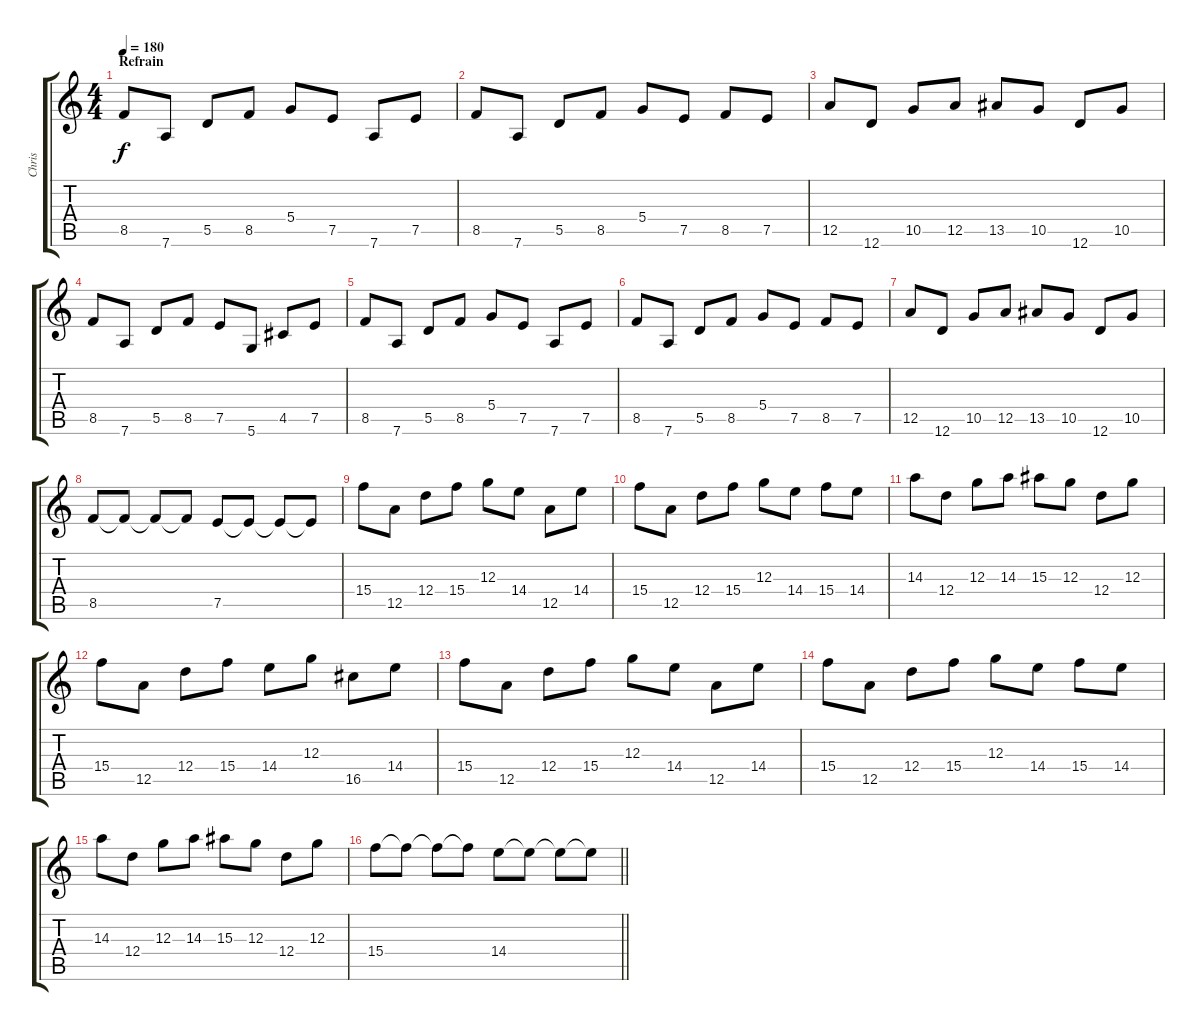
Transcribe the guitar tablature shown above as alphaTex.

\track ("Chris" "Chris") {instrument distortionguitar}
\staff {score tabs}
\tuning (E4 B3 G3 D3 A2 D2) {hide}
\ts (4 4)
\section ("" "Refrain")
\tempo 180
\clef g2
\ks c
8.5.8{dy f} 7.6.8 5.5.8 8.5.8 5.4.8 7.5.8 7.6.8 7.5.8 |
8.5.8 7.6.8 5.5.8 8.5.8 5.4.8 7.5.8 8.5.8 7.5.8 |
12.5.8 12.6.8 10.5.8 12.5.8 13.5.8 10.5.8 12.6.8 10.5.8 |
8.5.8 7.6.8 5.5.8 8.5.8 7.5.8 5.6.8 4.5.8 7.5.8 |
8.5.8 7.6.8 5.5.8 8.5.8 5.4.8 7.5.8 7.6.8 7.5.8 |
8.5.8 7.6.8 5.5.8 8.5.8 5.4.8 7.5.8 8.5.8 7.5.8 |
12.5.8 12.6.8 10.5.8 12.5.8 13.5.8 10.5.8 12.6.8 10.5.8 |
8.5.8 8.5{t}.8 8.5{t}.8 8.5{t}.8 7.5.8 7.5{t}.8 7.5{t}.8 7.5{t}.8 |
15.4.8 12.5.8 12.4.8 15.4.8 12.3.8 14.4.8 12.5.8 14.4.8 |
15.4.8 12.5.8 12.4.8 15.4.8 12.3.8 14.4.8 15.4.8 14.4.8 |
14.3.8 12.4.8 12.3.8 14.3.8 15.3.8 12.3.8 12.4.8 12.3.8 |
15.4.8 12.5.8 12.4.8 15.4.8 14.4.8 12.3.8 16.5.8 14.4.8 |
15.4.8 12.5.8 12.4.8 15.4.8 12.3.8 14.4.8 12.5.8 14.4.8 |
15.4.8 12.5.8 12.4.8 15.4.8 12.3.8 14.4.8 15.4.8 14.4.8 |
14.3.8 12.4.8 12.3.8 14.3.8 15.3.8 12.3.8 12.4.8 12.3.8 |
\barLineRight lightlight
15.4.8 15.4{t}.8 15.4{t}.8 15.4{t}.8 14.4.8 14.4{t}.8 14.4{t}.8 14.4{t}.8
